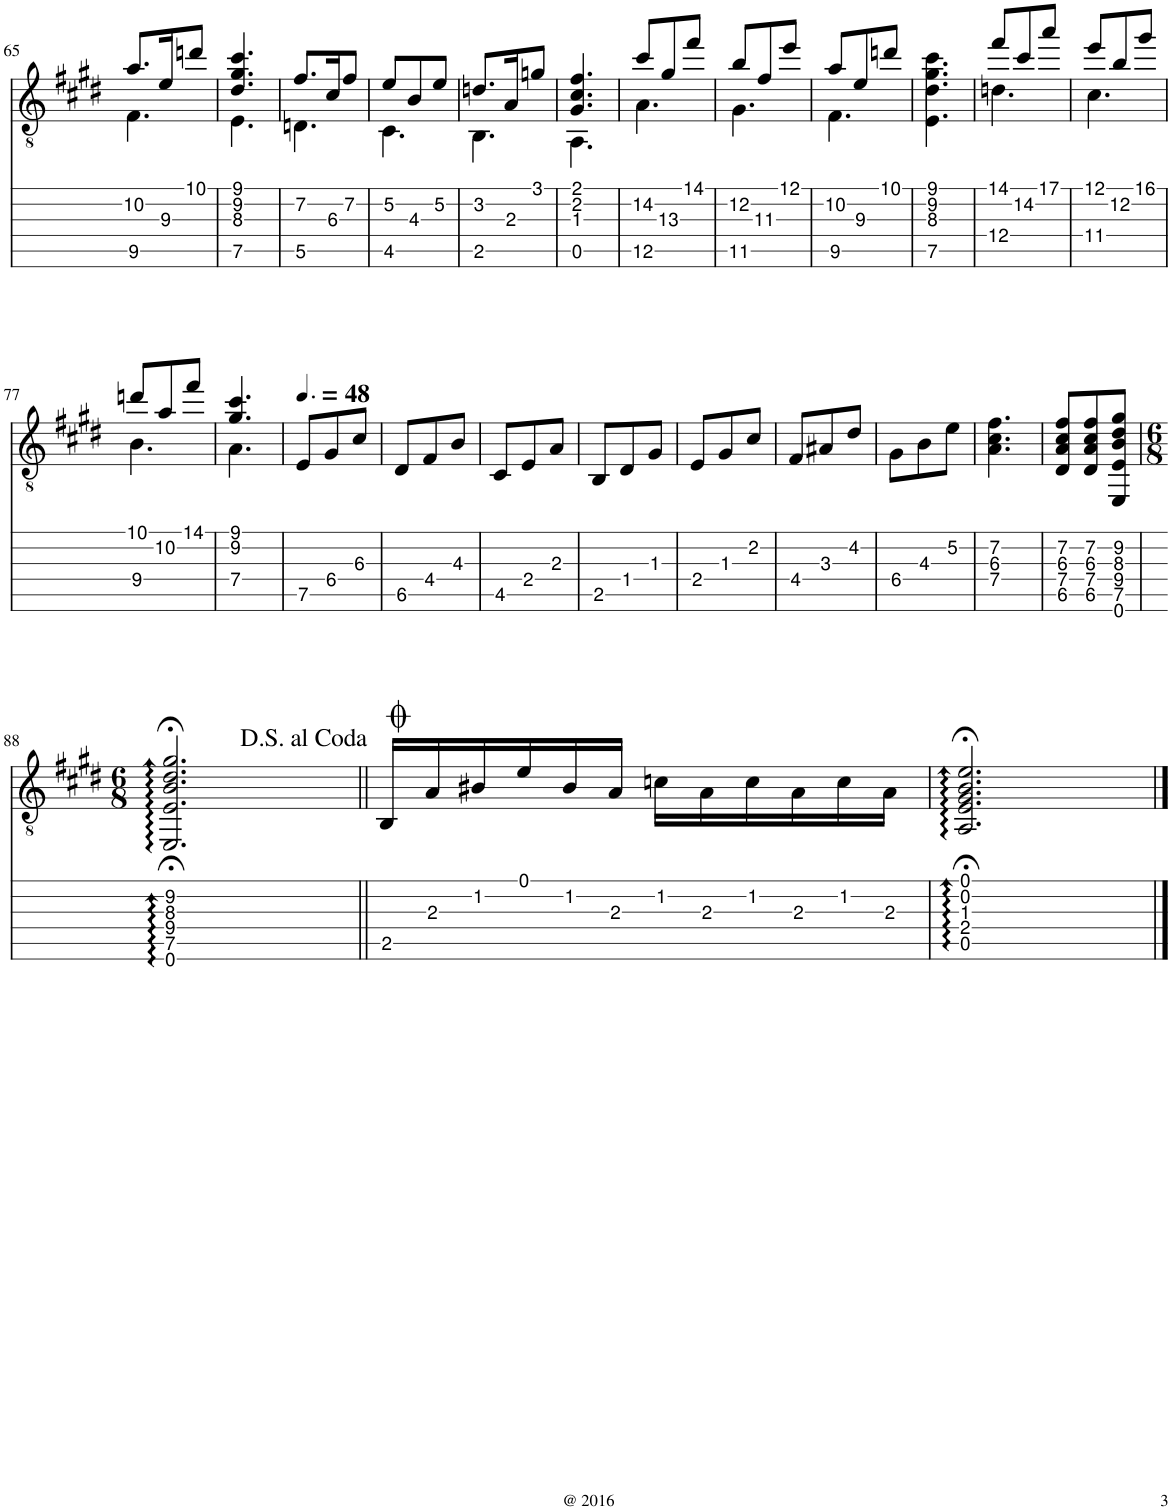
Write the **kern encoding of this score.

**kern	**kern
*part1	*part1
*staff2	*staff1
*I"Guitar	*
*I'Guit.	*
!!LO:PB:g=z
*	*clefGv2
*k[f#c#g#d#]	*k[f#c#g#d#]
*M3/8	*M3/8
=65	=65
*^	*^
4.F#	8.aL	4.F#\	8.a/L
.	16eK	.	16e/K
.	8ddJ	.	8ddn/J
=66	=66	=66	=66
4.E	4.d# 4.g# 4.cc#	4.E\	4.d#/ 4.g#/ 4.cc#/
=67	=67	=67	=67
4.D	8.f#L	4.Dn\	8.f#/L
.	16c#K	.	16c#/K
.	8f#J	.	8f#/J
=68	=68	=68	=68
4.C#	8eL	4.C#\	8e/L
.	8B	.	8B/
.	8eJ	.	8e/J
=69	=69	=69	=69
4.BB	8.dL	4.BB\	8.dn/L
.	16AK	.	16A/K
.	8gJ	.	8gn/J
=70	=70	=70	=70
4.AA	4.G# 4.c# 4.f#	4.AA\	4.G#/ 4.c#/ 4.f#/
=71	=71	=71	=71
4.A	8cc#L	4.A\	8cc#/L
.	8g#	.	8g#/
.	8ff#J	.	8ff#/J
=72	=72	=72	=72
4.G#	8bL	4.G#\	8b/L
.	8f#	.	8f#/
.	8eeJ	.	8ee/J
=73	=73	=73	=73
4.F#	8aL	4.F#\	8a/L
.	8e	.	8e/
.	8ddJ	.	8ddn/J
=74	=74	=74	=74
4.E 4.d#	4.g# 4.cc#	4.E\ 4.d#\	4.g#\ 4.cc#\
=75	=75	=75	=75
4.d	8ff#L	4.dn\	8ff#/L
.	8cc#	.	8cc#/
.	8aaJ	.	8aa/J
=76	=76	=76	=76
4.c#	8eeL	4.c#\	8ee/L
.	8b	.	8b/
.	8gg#J	.	8gg#/J
!!LO:LB:g=z	!!
=77	=77	=77	=77
4.B	8ddL	4.B\	8ddn/L
.	8a	.	8a/
.	8ff#J	.	8ff#/J
=78	=78	=78	=78
4.A	4.g# 4.cc#	4.A\	4.g#/ 4.cc#/
*v	*v	*	*
*	*v	*v
=79	=79
*	*MM72
8EL	8E/L
8G#	8G#/
8c#J	8c#/J
=80	=80
8D#L	8D#/L
8F#	8F#/
8BJ	8B/J
=81	=81
8C#L	8C#/L
8E	8E/
8AJ	8A/J
=82	=82
8BBL	8BB/L
8D#	8D#/
8G#J	8G#/J
=83	=83
8EL	8E/L
8G#	8G#/
8c#J	8c#/J
=84	=84
8F#L	8F#/L
8A#	8A#X/
8d#J	8d#/J
=85	=85
8G#L	8G#\L
8B	8B\
8eJ	8e\J
=86	=86
4.A 4.c# 4.f#	4.A\ 4.c#\ 4.f#\
=87	=87
8D#\ 8A\ 8c#\ 8f#\L	8D#/ 8A/ 8c#/ 8f#/L
8D#\ 8A\ 8c#\ 8f#\	8D#/ 8A/ 8c#/ 8f#/
8EE\ 8E\ 8B\ 8d#\ 8g#\J	8EE/ 8E/ 8B/ 8d#/ 8g#/J
!!LO:LB:g=z
=88	=88
*M6/8	*M6/8
2.EE::;< 2.E::;< 2.B::;< 2.d#::;< 2.g#::;<	2.EE/::;< 2.E/::;< 2.B/::;< 2.d#/::;< 2.g#/::;<
=89||	=89||
16BBLL	16BB/LL
16A	16A/
16B#X	16B#X/
16e	16e/
16B#	16B#/
16AJJ	16A/JJ
16cnLL	16cn\LL
16A	16A\
16c	16c\
16A	16A\
16c	16c\
16AJJ	16A\JJ
=90	=90
2.AA::;< 2.E::;< 2.G#::;< 2.B::;< 2.e::;<	2.AA/::;< 2.E/::;< 2.G#/::;< 2.B/::;< 2.e/::;<
==	==
*-	*-
